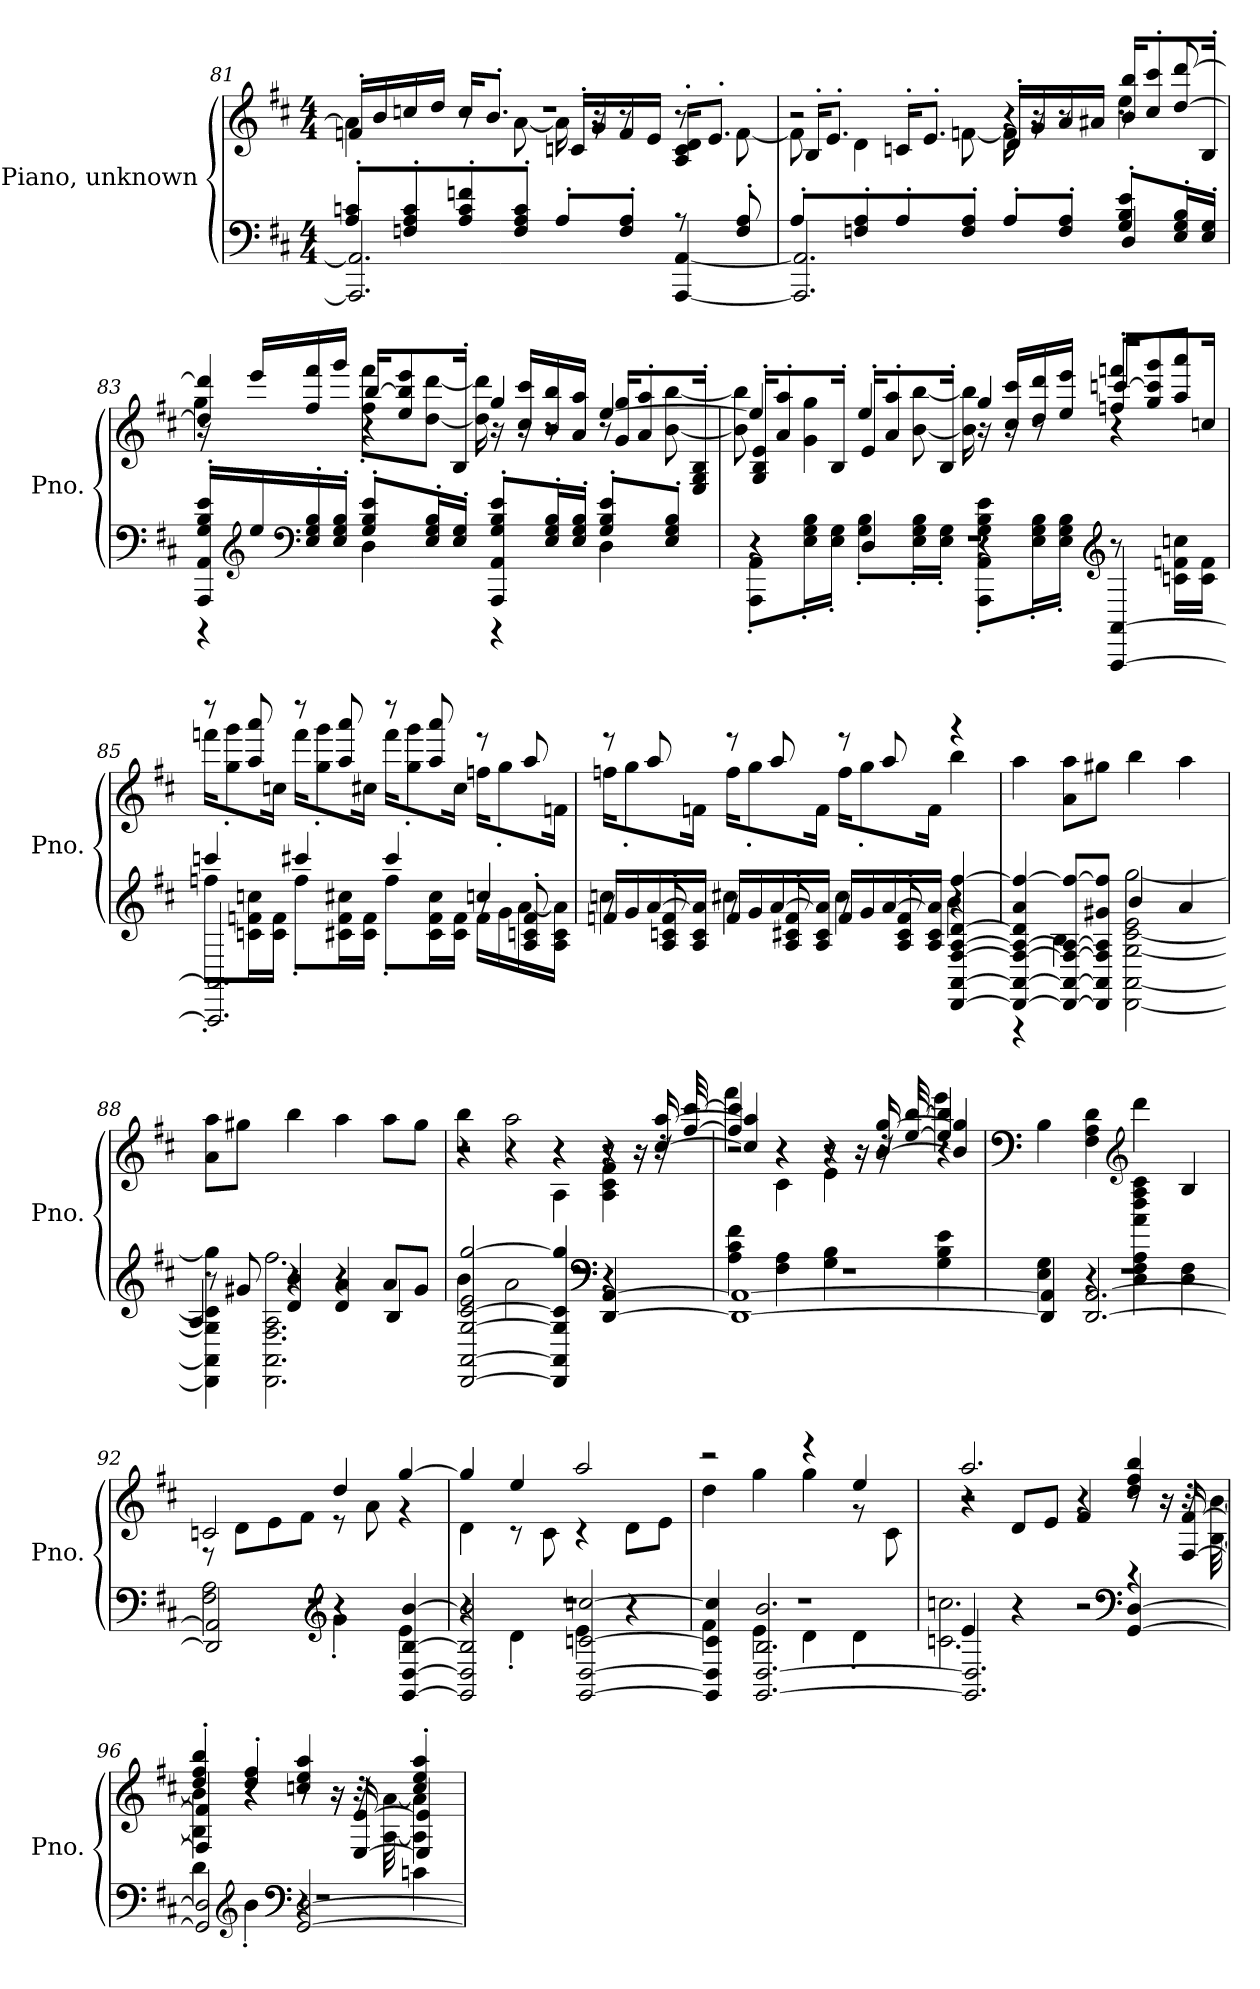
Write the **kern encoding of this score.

**kern	**kern
*part1	*part1
*staff2	*staff1
*I"Piano, unknown	*
*I'Pno.	*
*clefF4	*clefG2
*k[f#c#]	*k[f#c#]
*M4/4	*M4/4
=81	=81
*^	*^
*	*	*	*^
8A/' 8cn/'L	2.AAA/] 2.AA/]	1r	4a\]	16fn'/LL
.	.	.	.	16b/
8Fn/' 8A/' 8c/'	.	.	.	16ccn/
.	.	.	.	16dd/JJ
8A/' 8c/' 8fn/'	.	.	8r	16cc/KL
.	.	.	.	8.b'/J
8F/' 8A/' 8c/'J	.	.	[8a\	.
8A'/L	.	.	16a\]	16cn'/LL
.	.	.	16r	16g/
8F/' 8A/'J	.	.	8r	16f/
.	.	.	.	16e/JJ
8r	[4AAA/ [4AA/	.	8r	16A/' 16c/' 16d/'KL
.	.	.	.	8.e'/J
8F/' 8A/'	.	.	[8f\	.
!!LO:LB:g=z	!!	!!
=82	=82	=82	=82	=82
8A'/L	2.AAA/] 2.AA/]	2r	8f\]	16B'/KL
.	.	.	.	8.e'/J
8Fn/' 8A/'	.	.	4d\	.
8A'/	.	.	.	16cn'/KL
.	.	.	.	8.e'/J
8F/' 8A/'J	.	.	[8fn\	.
8A'/L	.	4r	16f\]	16d'/LL
.	.	.	16r	16g/
8F/' 8A/'J	.	.	8r	16a/
.	.	.	.	16a#X/JJ
8G/' 8B/' 8e/'L	4D/	8r	4ee\	16b/ 16bb/KL
.	.	.	.	8cc#/' 8ccc#/'
16E/' 16G/' 16B/'L	.	[8dd/ [8ddd/	.	.
16E/' 16G/'JJ	.	.	.	16B'/Jk
!!LO:LB:g=z	!!	!!
=83	=83	=83	=83	=83
16AAA/' 16AA/' 16G/' 16B/' 16e/'LL	4r	4dd/] 4ddd/]	4gg\	16r
*clefG2	*	*	*	*
16ee/	.	.	.	16eee/LL
*clefF4	*	*	*	*
16E/' 16G/' 16B/'	.	.	.	16ff#/ 16fff#/
16E/' 16G/' 16B/'JJ	.	.	.	16ggg/JJ
8G/' 8B/' 8e/'L	4D\	4r	8ff#\' 8fff#\'L	[16bb/KL
.	.	.	.	8ee/ 8bb/] 8eee/
16E/' 16G/' 16B/'L	.	.	[8dd\ [8ddd\J	.
16E/' 16G/'JJ	.	.	.	16B'/Jk
8AAA/' 8AA/' 8G/' 8B/' 8e/'L	4r	4gg/	16dd\] 16ddd\]	16r
.	.	.	16r	16cc#/ 16ccc#/LL
16E/' 16G/' 16B/'L	.	.	8r	16b/ 16bb/
16E/' 16G/' 16B/'JJ	.	.	.	16a/ 16aa/JJ
8G/' 8B/' 8e/'L	4D\	[4ee/	8r	16g/ 16gg/KL
.	.	.	.	8a/' 8aa/'
8E/' 8G/' 8B/'J	.	.	[8b\ [8bb\	.
.	.	.	.	16E/' 16G/' 16B/'Jk
!!LO:LB:g=z	!!	!!
=84	=84	=84	=84	=84
*	*^	*	*	*
1r	8AAA\' 8AA\'L	4r	4ee/]	8b\] 8bb\]	16G/' 16B/' 16e/'KL
.	.	.	.	.	8a/' 8aa/'
.	16E\' 16G\' 16B\'L	.	.	4g\ 4gg\	.
.	16E\' 16G\'JJ	.	.	.	16B'/Jk
.	8G\' 8B\'L	4D/	4ee/	.	16e'/KL
.	.	.	.	.	8a/' 8aa/'
.	16E\' 16G\' 16B\'L	.	.	[8b\ [8bb\	.
.	16E\' 16G\'JJ	.	.	.	16B'/Jk
.	8AAA\' 8AA\' 8G\' 8B\' 8e\'L	4r	4gg/	16b\] 16bb\]	16r
.	.	.	.	16r	16cc#/ 16ccc#/LL
.	16E\' 16G\' 16B\'L	.	.	8r	16dd/ 16ddd/
.	16E\' 16G\' 16B\'JJ	.	.	.	16ee/ 16eee/JJ
*clefG2	*	*	*	*	*
.	8r	[4AAA/ [4AA/	8ffn/' 8fffn/'L	4r	[16cccn/KL
.	.	.	.	.	8gg/ 8ccc/] 8ggg/
.	16cn\ 16fn\ 16ccn\LL	.	8aa/ 8aaa/J	.	.
.	16c\ 16f\JJ	.	.	.	16ccn/Jk
*	*	*	*	*v	*v
!!LO:LB:g=z
=85	=85	=85	=85	=85
4cccn/	8ffn'\L	2.AAA/] 2.AA/]	8r	16fffn\KL
.	.	.	.	8gg\' 8ggg\'
.	16cn\ 16fn\ 16ccn\L	.	8aa/ 8aaa/	.
.	16c\ 16f\JJ	.	.	16ccn\Jk
4ccc#X/	8ff'\L	.	8r	16fff\KL
.	.	.	.	8gg\' 8ggg\'
.	16c#X\ 16f\ 16cc#X\L	.	8aa/ 8aaa/	.
.	16c#\ 16f\JJ	.	.	16cc#X\Jk
4ccc#/	8ff'\L	.	8r	16fff\KL
.	.	.	.	8gg\' 8ggg\'
.	16c#\ 16f\ 16cc#\L	.	8aa/ 8aaa/	.
.	16c#\ 16f\JJ	.	.	16cc#\Jk
8r	16f\LL	4ccn/	8r	16ffn\KL
.	16g\	.	.	8gg'\
8A/' 8cn/' 8f/'	[16a\	.	8aa/	.
.	16A\ 16c\ 16a\]JJ	.	.	16fn\Jk
!!LO:LB:g=z	!!
=86	=86	=86	=86	=86
16fn/LL	4ccn\	8r	8r	16ffn\KL
16g/	.	.	.	8gg'\
[16a/	.	8A/' 8cn/' 8f/'	8aa/	.
16A/ 16c/ 16a/]JJ	.	.	.	16fn\Jk
16f/LL	4cc#X\	8r	8r	16ff\KL
16g/	.	.	.	8gg'\
[16a/	.	8A/' 8c#X/' 8f/'	8aa/	.
16A/ 16c#/ 16a/]JJ	.	.	.	16f\Jk
16f/LL	4cc#\	8r	8r	16ff\KL
16g/	.	.	.	8gg'\
[16a/	.	8A/' 8c#/' 8f/'	8aa/	.
16A/ 16c#/ 16a/]JJ	.	.	.	16f\Jk
[4DD/ [4AA/ [4F#/ [4A/ [4d/ [4ff#/	4b\	4r	4r	4bb\
*	*v	*v	*	*
*	*	*v	*v
=87	=87	=87
4DD/_ 4AA/_ 4F#/_ 4A/_ 4d/] 4a/ 4ff#/_	4r	4aa\
8DD/_ 8AA/_ 8F#/_ 8A/_ 8ff#/_L	4B\	8a\ 8aa\L
8DD/] 8AA/] 8F#/] 8A/] 8g#X/ 8ff#/]J	.	8gg#X\J
4b/	[2DD\ [2AA\ [2G\ [2c#\ 2e\ [2gg\	4bb\
4a/	.	4aa\
=88	=88	=88
*	*^	*
8r	4DD\] 4AA\] 4G\] 4c#\] 4gg\]	4A/	8a\ 8aa\L
8g#X/	.	.	8gg#X\J
4d/ 4b/	2.DD\ 2.AA\ 2.F#\ 2.A\ 2.ff#\	4r	4bb\
4d/ 4a/	.	4r	4aa\
8a/L	.	4B/	8aa\L
8g#/J	.	.	8gg#\J
!!LO:PB:g=z
=89	=89	=89	=89
*	*	*	*^
*	*	*	*	*^
*	*	*	*	*	*^
1r	4b\	[2DD/ [2AA/ [2G/ [2c#/ 2e/ [2gg/	2r	4bb\	2r	4r
.	2a\	.	.	4r	.	2aa\
.	.	4DD/] 4AA/] 4G/] 4c#/] 4gg/]	4r	4A\	4r	.
*clefF4	*	*	*	*	*	*
.	4r	[4DD/ [4AA/	8r	4r	8r	4A\ 4c#\ 4f#\
.	.	.	16r	.	16r	.
.	.	.	32r	.	[16cc#/ [16aa/	.
.	.	.	[32ff#/ [32ccc#/	.	.	.
=90	=90	=90	=90	=90	=90	=90
1r	4A\ 4c#\ 4f#\	1DD_ 1AA_	4ff#/] 4ccc#/]	4fff#\	4cc#/] 4aa/]	2r
.	4F#\ 4A\	.	4r	4c#\	4r	.
.	4G\ 4B\	.	8r	4r	8r	4e\
.	.	.	16r	.	16r	.
.	.	.	32r	.	[16b/ [16gg/	.
.	.	.	[32ee/ [32bb/	.	.	.
.	4G\ 4B\ 4e\	.	4ee/] 4bb/]	4eee\	4b/] 4gg/]	4r
*	*	*	*v	*v	*v	*v
=91	=91	=91	=91
*	*	*	*clefF4
1r	4E\ 4G\	4DD/] 4AA/]	4B\
.	4r	[2.DD/ [2.AA/	4F#\ 4A\ 4d\
*	*	*	*clefG2
.	4D\ 4F#\ 4A\ 4a\ 4dd\ 4ff#\ 4aa\	.	4ddd\
.	4D\ 4F#\	.	4B/
=92	=92	=92	=92
*	*	*	*^
1r	2F#\ 2A\	2DD/] 2AA/]	2cn/	8r
.	.	.	.	8d\L
.	.	.	.	8e\
.	.	.	.	8f#\J
*clefG2	*	*	*	*
.	4g'\	4r	4dd/	8r
.	.	.	.	8a\
.	4e\	[4GG/ [4D/ [4B/ [4b/	[4gg/	4r
!!LO:LB:g=z	!!
=93	=93	=93	=93	=93
1r	4r	2GG/] 2D/] 2B/] 2b/]	4gg/]	4d\
.	4d'\	.	4ee/	8r
.	.	.	.	8c#\
.	4e\	[2GG/ [2D/ [2cn/ [2ccn/	2aa/	4r
.	4r	.	.	8d\L
.	.	.	.	8e\J
=94	=94	=94	=94	=94
1r	4f#\	4GG/] 4D/] 4c/] 4cc/]	2r	4dd\
.	4e\	[2.GG/ [2.D/ 2.B/ 2.b/	.	4gg\
.	4d\	.	4r	4gg\
.	4d'\	.	4ee/	8r
.	.	.	.	8c#\
=95	=95	=95	=95	=95
*	*	*	*	*^
4e/	2.cn\ 2.ccn\	2.GG/] 2.D/]	4r	2r	2.aa/
4r	.	.	8d/L	.	.
.	.	.	8e/J	.	.
2r	.	.	4f#/	4r	.
*clefF4	*	*	*	*	*
.	4r	[4GG/ [4D/	4dd/ 4ff#/ 4bb/	8r	8r
.	.	.	.	16r	16r
.	.	.	.	32r	[16F#/ [16f#/
.	.	.	.	[32B\ [32b\	.
=96	=96	=96	=96	=96	=96
1r	4d\	2GG/] 2D/]	4dd/' 4ff#/' 4bb/'	4B\] 4b\]	4F#/] 4f#/]
*clefG2	*	*	*	*	*
.	4b'\	.	4dd/' 4ff#/'	4r	4r
*clefF4	*	*	*	*	*
.	4r	[2GG/ [2D/	4ccn/ 4ee/ 4aa/	8r	8r
.	.	.	.	16r	16r
.	.	.	.	32r	[16E/ [16e/
.	.	.	.	[32A\ [32a\	.
.	4cn\	.	4cc/' 4ee/' 4aa/'	4A\] 4a\]	4E/] 4e/]
*v	*v	*v	*	*	*
*	*v	*v	*v
=	=
*-	*-
